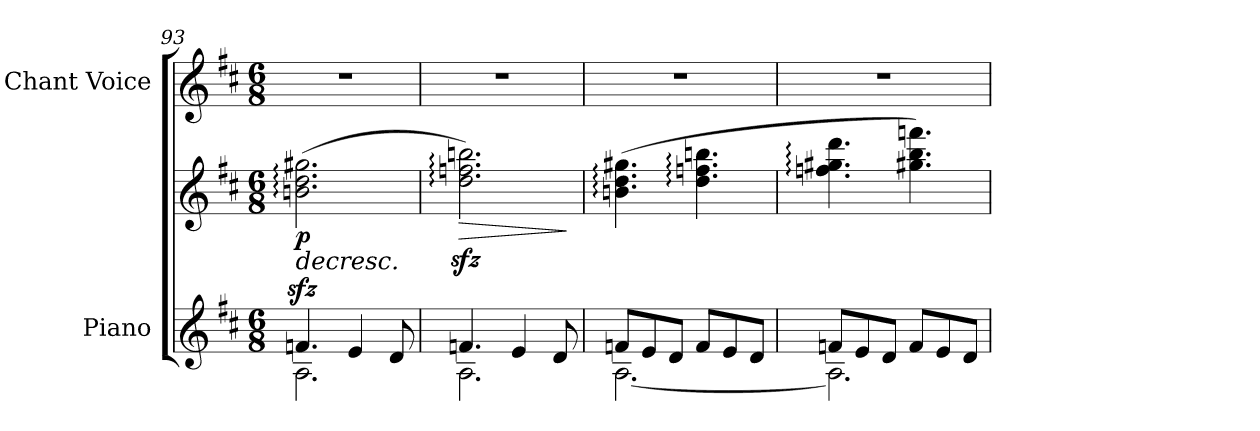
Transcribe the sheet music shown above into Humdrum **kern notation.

**kern	**kern	**dynam	**kern
*part2	*part2	*part2	*part1
*staff3	*staff2	*staff2/3	*staff1
*I"Piano	*	*	*I"Chant Voice
*I'Pno	*	*	*
*clefG2	*clefG2	*	*clefG2
*k[f#c#]	*k[f#c#]	*	*k[f#c#]
*M6/8	*M6/8	*	*M6/8
=93	=93	=93	=93
*^	*	*	*
!	!	!	!LO:HP:b	!
!	!	!	!LO:DY:n=1:b	!
4.fn/	2.A\	(>2.bn\zz<: 2.dd\zz<: 2.gg#X\zz<:	> p	2.r
4e/	.	.	.	.
8d/	.	.	.	.
=94	=94	=94	=94	=94
!	!	!	!LO:HP:b	!
4.fn/	2.A\	2.dd\zz<: 2.ffn\zz<: 2.bbn\zz<:)	>	2.r
4e/	.	.	.	.
8d/	.	.	.	.
*v	*v	*	*	*
.	.	]	.
=95	=95	=95	=95
*^	*	*	*
8fn/L	[2.A\	(>4.bn\: 4.dd\: 4.gg#X\:	.	2.r
8e/	.	.	.	.
8d/J	.	.	.	.
8f/L	.	4.dd\: 4.ffn\: 4.bbn\:	.	.
8e/	.	.	.	.
8d/J	.	.	.	.
!!LO:LB:g=z
=96	=96	=96	=96	=96
8fn/L	2.A\]	4.ffn\: 4.gg#X\: 4.ddd\:	.	2.r
8e/	.	.	.	.
8d/J	.	.	.	.
8f/L	.	4.gg#X\ 4.bb\ 4.fffn\)	.	.
8e/	.	.	.	.
8d/J	.	.	.	.
*v	*v	*	*	*
.	.	]	.
=	=	=	=
*-	*-	*-	*-
